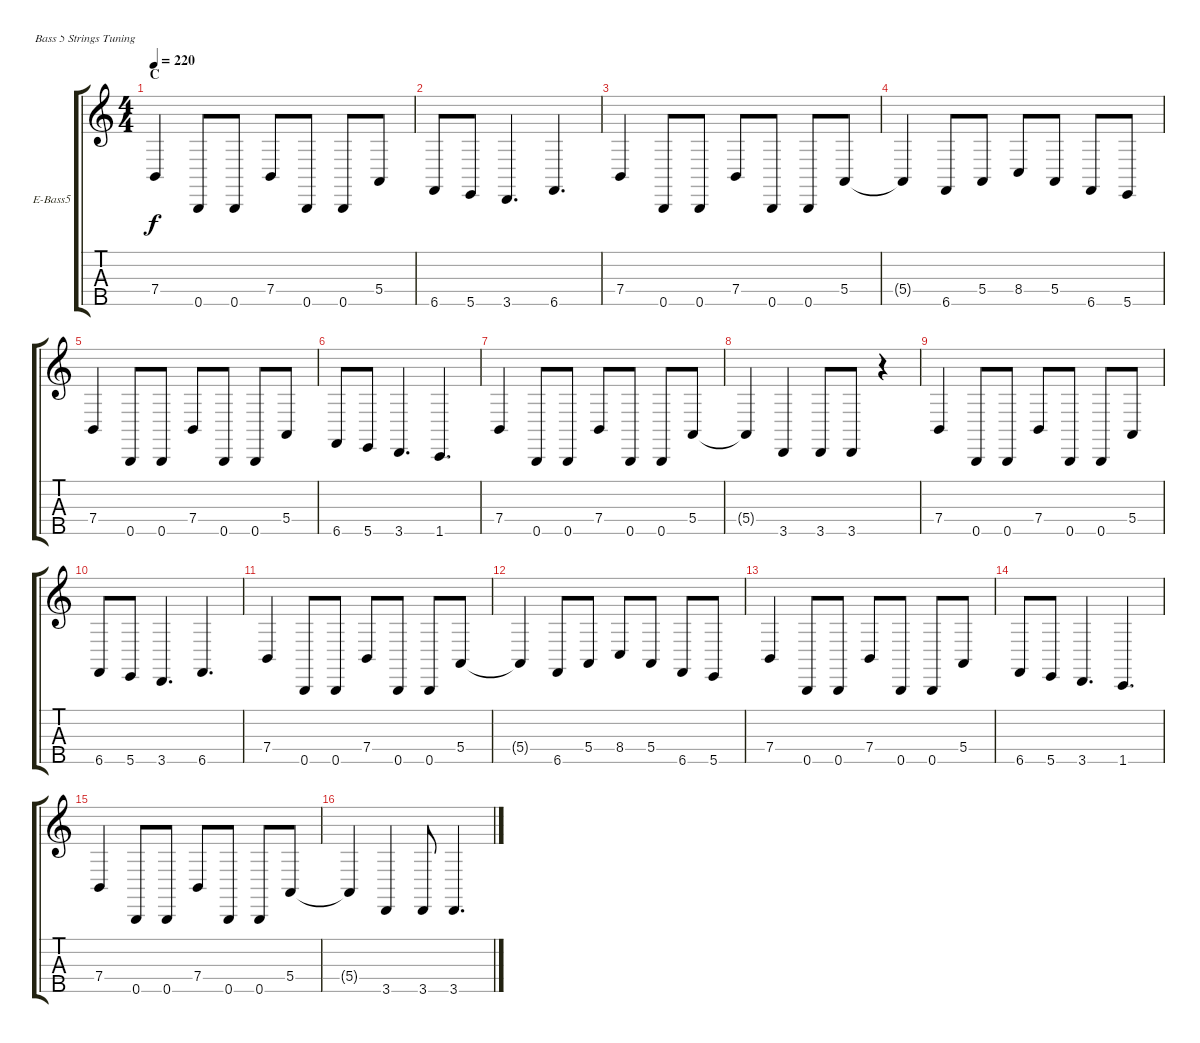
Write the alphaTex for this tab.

\bracketExtendMode groupsimilarinstruments
\firstSystemTrackNameOrientation horizontal
\otherSystemsTrackNameOrientation horizontal
\track ("Bass" "E-Bass5") {instrument electricbassfinger}
\staff {score tabs}
\tuning (G2 D2 A1 E1 B0)
\ts (4 4)
\section ("" "C")
\tempo 220
\clef g2
\ks c
7.4.4{dy f} 0.5.8 0.5.8 7.4.8 0.5.8 0.5.8 5.4.8 |
6.5.8 5.5.8 3.5.4{d} 6.5.4{d} |
7.4.4 0.5.8 0.5.8 7.4.8 0.5.8 0.5.8 5.4.8 |
5.4{t}.4 6.5.8 5.4.8 8.4.8 5.4.8 6.5.8 5.5.8 |
7.4.4 0.5.8 0.5.8 7.4.8 0.5.8 0.5.8 5.4.8 |
6.5.8 5.5.8 3.5.4{d} 1.5.4{d} |
7.4.4 0.5.8 0.5.8 7.4.8 0.5.8 0.5.8 5.4.8 |
5.4{t}.4 3.5.4 3.5.8 3.5.8 r.4 |
7.4.4 0.5.8 0.5.8 7.4.8 0.5.8 0.5.8 5.4.8 |
6.5.8 5.5.8 3.5.4{d} 6.5.4{d} |
7.4.4 0.5.8 0.5.8 7.4.8 0.5.8 0.5.8 5.4.8 |
5.4{t}.4 6.5.8 5.4.8 8.4.8 5.4.8 6.5.8 5.5.8 |
7.4.4 0.5.8 0.5.8 7.4.8 0.5.8 0.5.8 5.4.8 |
6.5.8 5.5.8 3.5.4{d} 1.5.4{d} |
7.4.4 0.5.8 0.5.8 7.4.8 0.5.8 0.5.8 5.4.8 |
5.4{t}.4 3.5.4 3.5.8 3.5.4{d}
